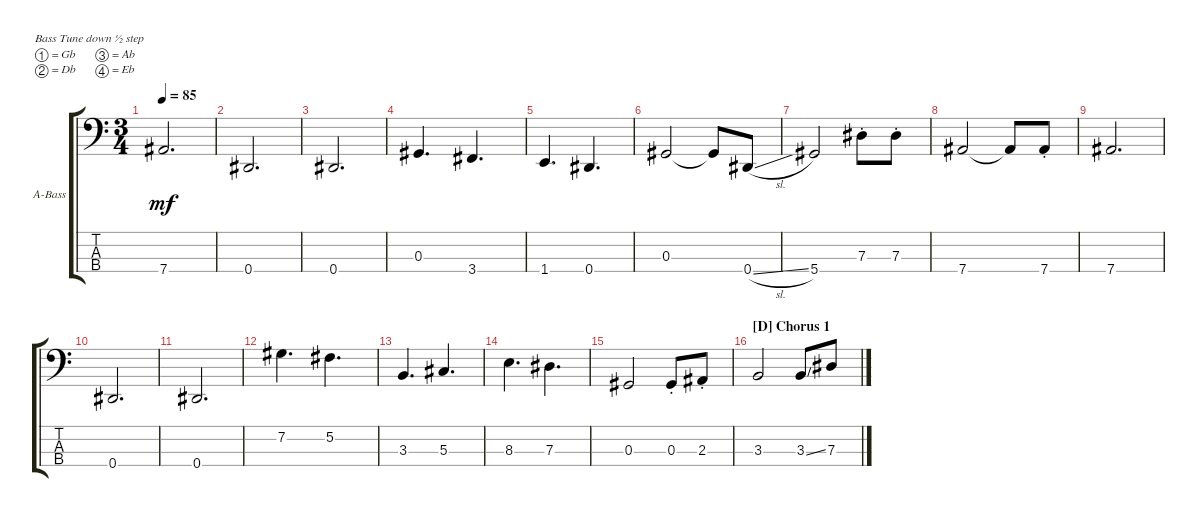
\defaultSystemsLayout 4
\bracketExtendMode groupsimilarinstruments
\firstSystemTrackNameOrientation horizontal
\otherSystemsTrackNameOrientation horizontal
\track ("Acoustic Bass" "A-Bass") {instrument acousticbass}
\staff {score tabs}
\tuning (Gb2 Db2 Ab1 Eb1)
\ts (3 4)
\tempo 85
\clef f4
\ks c
7.4.2{d dy mf} |
0.4.2{d} |
0.4.2{d} |
0.3.4{d} 3.4.4{d} |
1.4.4{d} 0.4.4{d} |
0.3.2 0.3{t}.8 0.4{sl}.8 |
5.4.2 7.3{st}.8 7.3{st}.8 |
7.4.2 7.4{t}.8 7.4{st}.8 |
7.4.2{d} |
0.4.2{d} |
0.4.2{d} |
7.2.4{d} 5.2.4{d} |
3.3.4{d} 5.3.4{d} |
8.3.4{d} 7.3.4{d} |
0.3.2 0.3{st}.8 2.3{st}.8 |
\section ("D" "Chorus 1")
3.3.2 3.3{ss}.8 7.3.8
